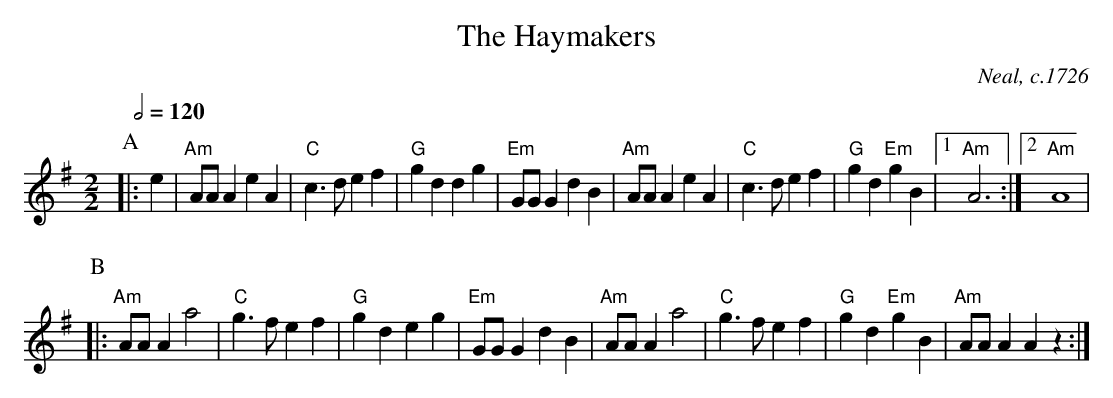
X:1
T:The Haymakers
C:Neal, c.1726
M:2/2
Q:1/2=120
M:2/2
L:1/4
K:G
P:A
|:e | "Am"A/A/A eA | "C"c3/d/ ef | "G"gddg | "Em"G/G/GdB |\
"Am"A/A/AeA | "C"c3/d/ef | "G"gd "Em"gB |1 "Am"A3 :|2 "Am"A4 |
P:B
|: "Am"A/A/Aa2 | "C"g3/f/ef | "G"gdeg | "Em"G/G/GdB |\
"Am"A/A/Aa2 | "C"g3/f/ef | "G"gd "Em"gB | "Am"A/A/AAz :|
